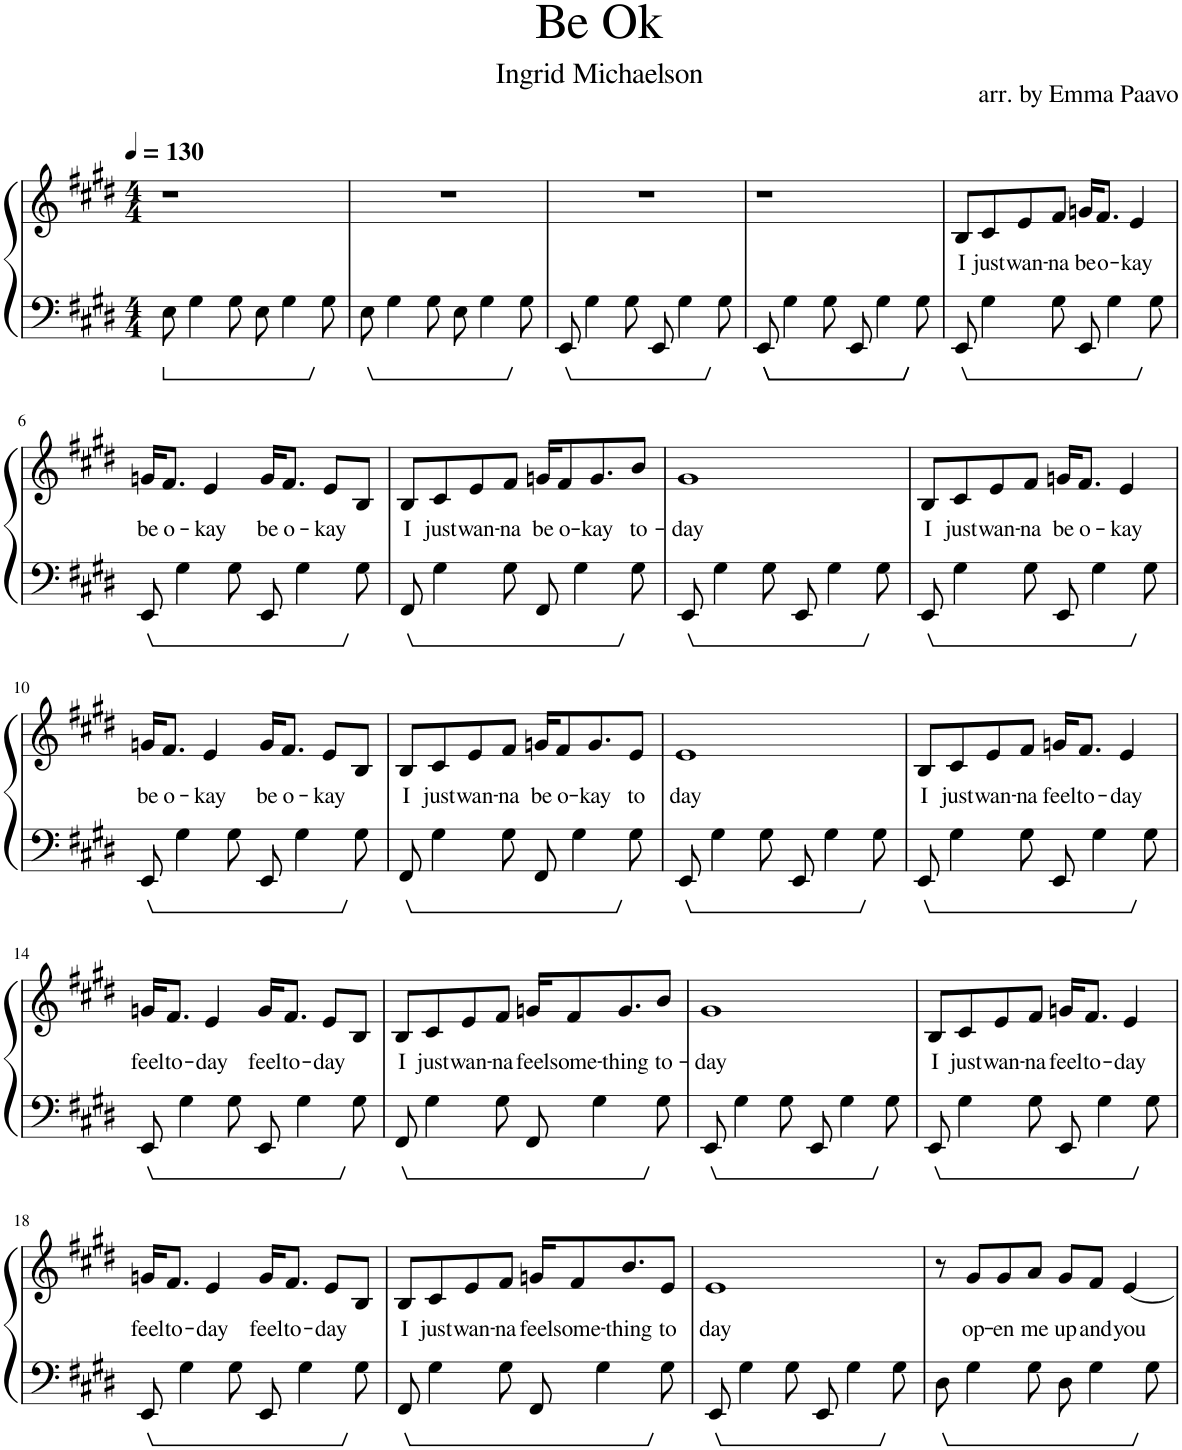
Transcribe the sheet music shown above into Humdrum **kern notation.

**kern	**kern	**text
*part1	*part1	*part1
*staff2	*staff1	*staff1
*I"Piano	*	*
*I'Pno.	*	*
*clefF4	*clefG2	*
*k[f#c#g#d#]	*k[f#c#g#d#]	*
*M4/4	*M4/4	*
*MM130	*MM130	*
=1	=1	=1
8E\	1r	.
4G#\	.	.
8G#\	.	.
8E\	.	.
4G#\	.	.
8G#\	.	.
=2	=2	=2
8E\	1r	.
4G#\	.	.
8G#\	.	.
8E\	.	.
4G#\	.	.
8G#\	.	.
=3	=3	=3
8EE/	1r	.
4G#\	.	.
8G#\	.	.
8EE/	.	.
4G#\	.	.
8G#\	.	.
=4	=4	=4
8EE/	1r	.
4G#\	.	.
8G#\	.	.
8EE/	.	.
4G#\	.	.
8G#\	.	.
=5	=5	=5
!	!	!LO:LY:b
8EE/	8B/L	I
!	!	!LO:LY:b
4G#\	8c#/	just
!	!	!LO:LY:b
.	8e/	wan-
!	!	!LO:LY:b
8G#\	8f#/J	-na
!	!	!LO:LY:b
8EE/	16gn/KL	be
!	!	!LO:LY:b
.	8.f#/J	o-
4G#\	.	.
!	!	!LO:LY:b
.	4e/	-kay
8G#\	.	.
!!LO:LB:g=z
=6	=6	=6
!	!	!LO:LY:b
8EE/	16gn/KL	be
!	!	!LO:LY:b
.	8.f#/J	o-
4G#\	.	.
!	!	!LO:LY:b
.	4e/	-kay
8G#\	.	.
!	!	!LO:LY:b
8EE/	16g/KL	be
!	!	!LO:LY:b
.	8.f#/J	o-
4G#\	.	.
!	!	!LO:LY:b
.	8e/L	-kay
8G#\	8B/J	.
=7	=7	=7
!	!	!LO:LY:b
8FF#/	8B/L	I
!	!	!LO:LY:b
4G#\	8c#/	just
!	!	!LO:LY:b
.	8e/	wan-
!	!	!LO:LY:b
8G#\	8f#/J	-na
!	!	!LO:LY:b
8FF#/	16gn/KL	be
!	!	!LO:LY:b
.	8f#/	o-
4G#\	.	.
!	!	!LO:LY:b
.	8.g/	-kay
!	!	!LO:LY:b
8G#\	8b/J	to-
=8	=8	=8
!	!	!LO:LY:b
8EE/	1g#	-day
4G#\	.	.
8G#\	.	.
8EE/	.	.
4G#\	.	.
8G#\	.	.
=9	=9	=9
!	!	!LO:LY:b
8EE/	8B/L	I
!	!	!LO:LY:b
4G#\	8c#/	just
!	!	!LO:LY:b
.	8e/	wan-
!	!	!LO:LY:b
8G#\	8f#/J	-na
!	!	!LO:LY:b
8EE/	16gn/KL	be
!	!	!LO:LY:b
.	8.f#/J	o-
4G#\	.	.
!	!	!LO:LY:b
.	4e/	-kay
8G#\	.	.
!!LO:LB:g=z
=10	=10	=10
!	!	!LO:LY:b
8EE/	16gn/KL	be
!	!	!LO:LY:b
.	8.f#/J	o-
4G#\	.	.
!	!	!LO:LY:b
.	4e/	-kay
8G#\	.	.
!	!	!LO:LY:b
8EE/	16g/KL	be
!	!	!LO:LY:b
.	8.f#/J	o-
4G#\	.	.
!	!	!LO:LY:b
.	8e/L	-kay
8G#\	8B/J	.
=11	=11	=11
!	!	!LO:LY:b
8FF#/	8B/L	I
!	!	!LO:LY:b
4G#\	8c#/	just
!	!	!LO:LY:b
.	8e/	wan-
!	!	!LO:LY:b
8G#\	8f#/J	-na
!	!	!LO:LY:b
8FF#/	16gn/KL	be
!	!	!LO:LY:b
.	8f#/	o-
4G#\	.	.
!	!	!LO:LY:b
.	8.g/	-kay
!	!	!LO:LY:b
8G#\	8e/J	to
=12	=12	=12
!	!	!LO:LY:b
8EE/	1e	day
4G#\	.	.
8G#\	.	.
8EE/	.	.
4G#\	.	.
8G#\	.	.
=13	=13	=13
!	!	!LO:LY:b
8EE/	8B/L	I
!	!	!LO:LY:b
4G#\	8c#/	just
!	!	!LO:LY:b
.	8e/	wan-
!	!	!LO:LY:b
8G#\	8f#/J	-na
!	!	!LO:LY:b
8EE/	16gn/KL	feel
!	!	!LO:LY:b
.	8.f#/J	to-
4G#\	.	.
!	!	!LO:LY:b
.	4e/	-day
8G#\	.	.
!!LO:LB:g=z
=14	=14	=14
!	!	!LO:LY:b
8EE/	16gn/KL	feel
!	!	!LO:LY:b
.	8.f#/J	to-
4G#\	.	.
!	!	!LO:LY:b
.	4e/	-day
8G#\	.	.
!	!	!LO:LY:b
8EE/	16g/KL	feel
!	!	!LO:LY:b
.	8.f#/J	to-
4G#\	.	.
!	!	!LO:LY:b
.	8e/L	-day
8G#\	8B/J	.
=15	=15	=15
!	!	!LO:LY:b
8FF#/	8B/L	I
!	!	!LO:LY:b
4G#\	8c#/	just
!	!	!LO:LY:b
.	8e/	wan-
!	!	!LO:LY:b
8G#\	8f#/J	-na
!	!	!LO:LY:b
8FF#/	16gn/KL	feel
!	!	!LO:LY:b
.	8f#/	some-
4G#\	.	.
!	!	!LO:LY:b
.	8.g/	-thing
!	!	!LO:LY:b
8G#\	8b/J	to-
=16	=16	=16
!	!	!LO:LY:b
8EE/	1g#	-day
4G#\	.	.
8G#\	.	.
8EE/	.	.
4G#\	.	.
8G#\	.	.
=17	=17	=17
!	!	!LO:LY:b
8EE/	8B/L	I
!	!	!LO:LY:b
4G#\	8c#/	just
!	!	!LO:LY:b
.	8e/	wan-
!	!	!LO:LY:b
8G#\	8f#/J	-na
!	!	!LO:LY:b
8EE/	16gn/KL	feel
!	!	!LO:LY:b
.	8.f#/J	to-
4G#\	.	.
!	!	!LO:LY:b
.	4e/	-day
8G#\	.	.
!!LO:LB:g=z
=18	=18	=18
!	!	!LO:LY:b
8EE/	16gn/KL	feel
!	!	!LO:LY:b
.	8.f#/J	to-
4G#\	.	.
!	!	!LO:LY:b
.	4e/	-day
8G#\	.	.
!	!	!LO:LY:b
8EE/	16g/KL	feel
!	!	!LO:LY:b
.	8.f#/J	to-
4G#\	.	.
!	!	!LO:LY:b
.	8e/L	-day
8G#\	8B/J	.
=19	=19	=19
!	!	!LO:LY:b
8FF#/	8B/L	I
!	!	!LO:LY:b
4G#\	8c#/	just
!	!	!LO:LY:b
.	8e/	wan-
!	!	!LO:LY:b
8G#\	8f#/J	-na
!	!	!LO:LY:b
8FF#/	16gn/KL	feel
!	!	!LO:LY:b
.	8f#/	some-
4G#\	.	.
!	!	!LO:LY:b
.	8.b/	-thing
!	!	!LO:LY:b
8G#\	8e/J	to
=20	=20	=20
!	!	!LO:LY:b
8EE/	1e	day
4G#\	.	.
8G#\	.	.
8EE/	.	.
4G#\	.	.
8G#\	.	.
=21	=21	=21
8D#\	8r	.
!	!	!LO:LY:b
4G#\	8g#/L	op-
!	!	!LO:LY:b
.	8g#/	-en
!	!	!LO:LY:b
8G#\	8a/J	me
!	!	!LO:LY:b
8D#\	8g#/L	up
!	!	!LO:LY:b
4G#\	8f#/J	and
!	!	!LO:LY:b
.	[4e/	you
8G#\	.	.
=	=	=
*-	*-	*-
